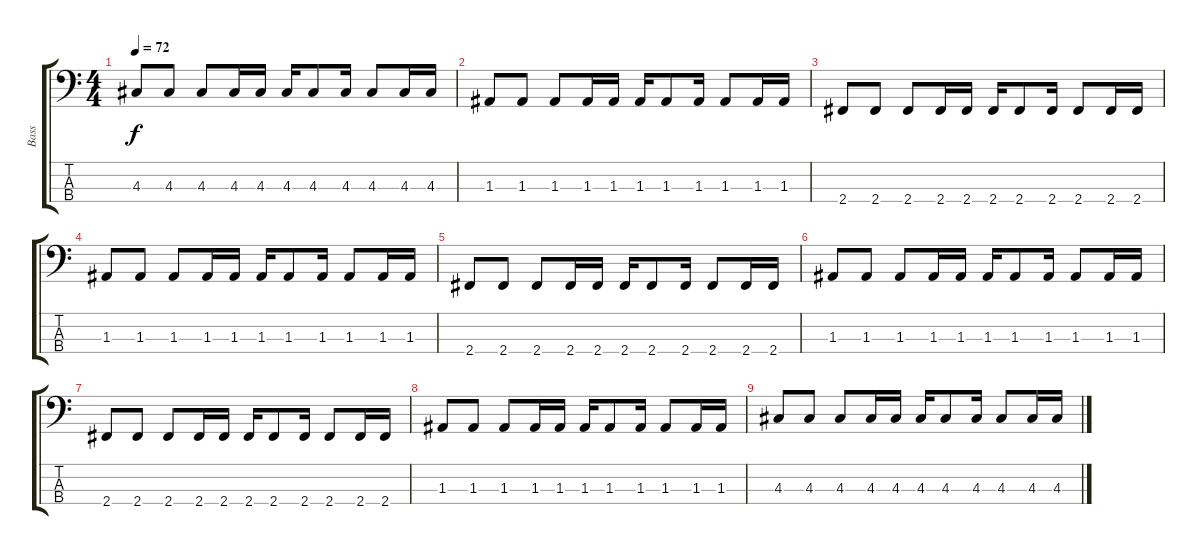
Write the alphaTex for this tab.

\track ("Bass" "Bass") {instrument electricbasspick}
\staff {score tabs}
\tuning (G2 D2 A1 E1) {hide}
\ts (4 4)
\tempo 72
\clef f4
\ks c
4.3.8{dy f} 4.3.8 4.3.8 4.3.16 4.3.16 4.3.16 4.3.8 4.3.16 4.3.8 4.3.16 4.3.16 |
1.3.8 1.3.8 1.3.8 1.3.16 1.3.16 1.3.16 1.3.8 1.3.16 1.3.8 1.3.16 1.3.16 |
2.4.8 2.4.8 2.4.8 2.4.16 2.4.16 2.4.16 2.4.8 2.4.16 2.4.8 2.4.16 2.4.16 |
1.3.8 1.3.8 1.3.8 1.3.16 1.3.16 1.3.16 1.3.8 1.3.16 1.3.8 1.3.16 1.3.16 |
2.4.8 2.4.8 2.4.8 2.4.16 2.4.16 2.4.16 2.4.8 2.4.16 2.4.8 2.4.16 2.4.16 |
1.3.8 1.3.8 1.3.8 1.3.16 1.3.16 1.3.16 1.3.8 1.3.16 1.3.8 1.3.16 1.3.16 |
2.4.8 2.4.8 2.4.8 2.4.16 2.4.16 2.4.16 2.4.8 2.4.16 2.4.8 2.4.16 2.4.16 |
1.3.8 1.3.8 1.3.8 1.3.16 1.3.16 1.3.16 1.3.8 1.3.16 1.3.8 1.3.16 1.3.16 |
4.3.8 4.3.8 4.3.8 4.3.16 4.3.16 4.3.16 4.3.8 4.3.16 4.3.8 4.3.16 4.3.16
